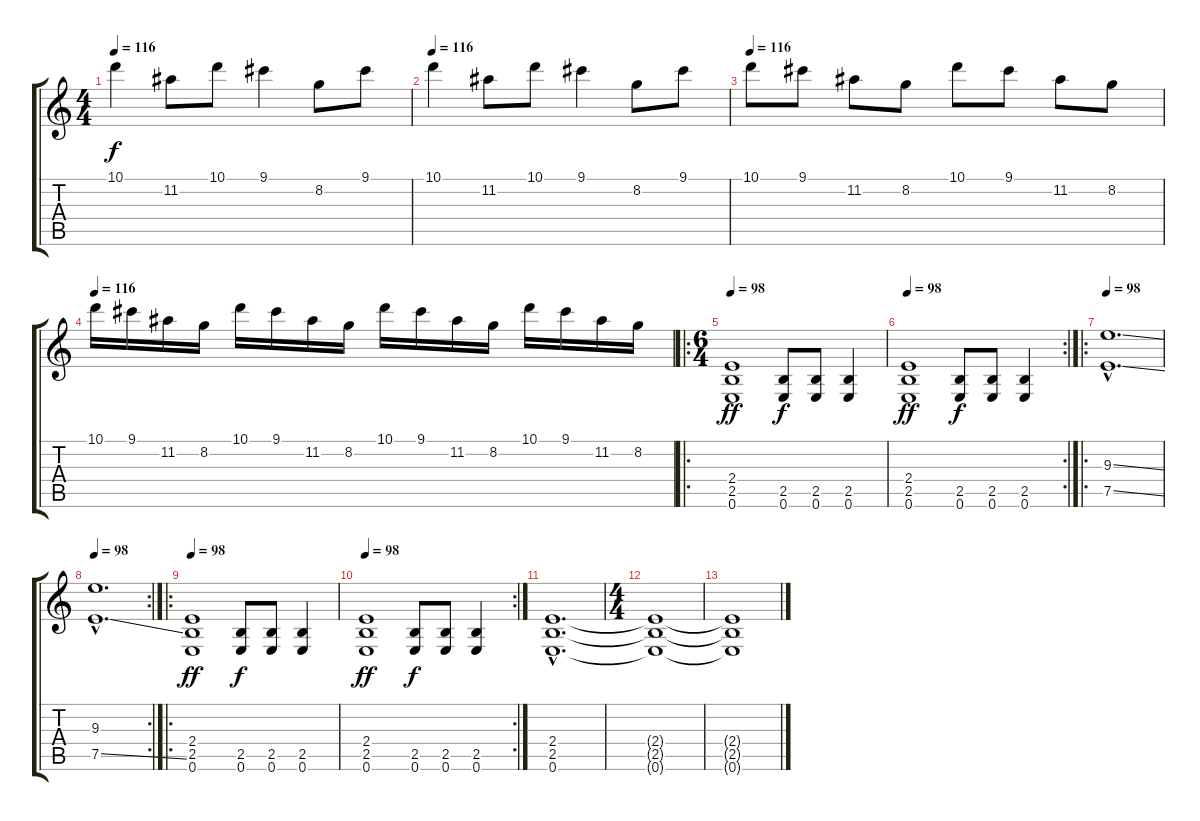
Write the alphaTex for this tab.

\track "" {instrument distortionguitar}
\staff {score tabs}
\tuning (E4 B3 G3 D3 A2 E2) {hide}
\ts (4 4)
\tempo 116
\clef g2
\ks c
10.1.4{dy f} 11.2.8 10.1.8 9.1.4 8.2.8 9.1.8 |
\tempo 116
10.1.4 11.2.8 10.1.8 9.1.4 8.2.8 9.1.8 |
\tempo 116
10.1.8 9.1.8 11.2.8 8.2.8 10.1.8 9.1.8 11.2.8 8.2.8 |
\tempo 116
10.1.16 9.1.16 11.2.16 8.2.16 10.1.16 9.1.16 11.2.16 8.2.16 10.1.16 9.1.16 11.2.16 8.2.16 10.1.16 9.1.16 11.2.16 8.2.16 |
\ro
\ts (6 4)
\tempo 98
(2.4 2.5 0.6).1{dy ff} (2.5 0.6).8{dy f} (2.5 0.6).8 (2.5 0.6).4 |
\rc 2
\tempo 98
(2.4 2.5 0.6).1{dy ff} (2.5 0.6).8{dy f} (2.5 0.6).8 (2.5 0.6).4 |
\ro
\tempo 98
(9.3{ss hac} 7.5{ss hac}).1{d} |
\rc 2
\tempo 98
(9.3{hac} 7.5{ss hac}).1{d} |
\ro
\tempo 98
(2.4 2.5 0.6).1{dy ff} (2.5 0.6).8{dy f} (2.5 0.6).8 (2.5 0.6).4 |
\rc 2
\tempo 98
(2.4 2.5 0.6).1{dy ff} (2.5 0.6).8{dy f} (2.5 0.6).8 (2.5 0.6).4 |
(2.4{hac} 2.5{hac} 0.6{hac}).1{d} |
\ts (4 4)
(2.4{t} 2.5{t} 0.6{t}).1 |
(2.4{t} 2.5{t} 0.6{t}).1
